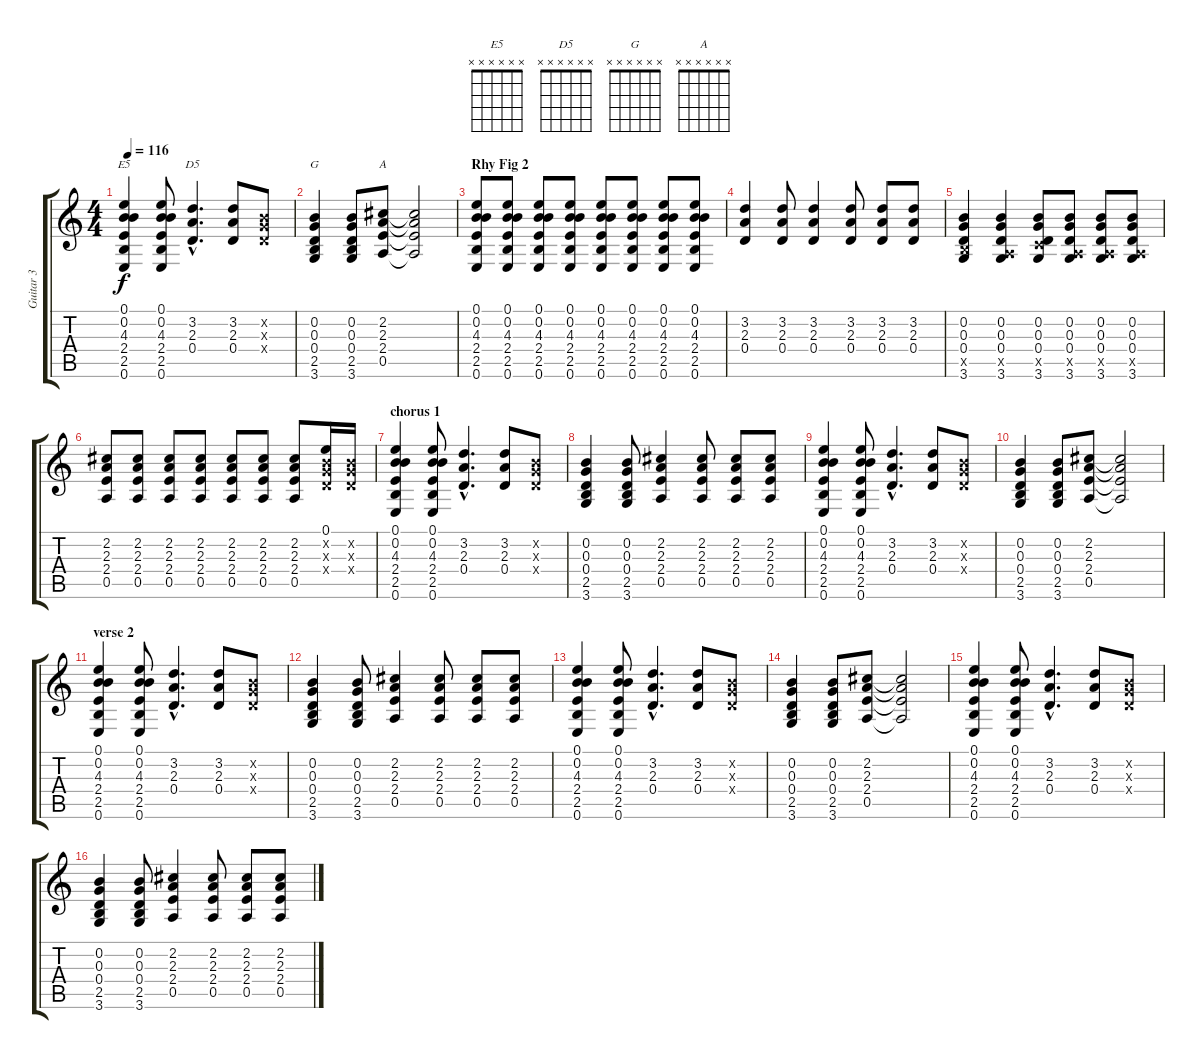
\track ("Guitar 3" "Guitar 3") {instrument electricguitarclean}
\staff {score tabs}
\tuning (E4 B3 G3 D3 A2 E2) {hide}
\chord ("E5" x x x x x x) {firstfret 0}
\chord ("D5" x x x x x x) {firstfret 0}
\chord ("G" x x x x x x) {firstfret 0}
\chord ("A" x x x x x x) {firstfret 0}
\ts (4 4)
\tempo 116
\clef g2
\ks c
(0.1 0.2 4.3 2.4 2.5 0.6).4{ch "E5" dy f} (0.1 0.2 4.3 2.4 2.5 0.6).8 (3.2{hac} 2.3{hac} 0.4{hac}).4{d ch "D5"} (3.2 2.3 0.4).8 (0.2{x} 0.3{x} 0.4{x}).8 |
(0.2 0.3 0.4 2.5 3.6).4{ch "G"} (0.2 0.3 0.4 2.5 3.6).8 (2.2 2.3 2.4 0.5).8{ch "A"} (2.2{t} 2.3{t} 2.4{t} 0.5{t}).2 |
\section ("" "Rhy Fig 2")
(0.1 0.2 4.3 2.4 2.5 0.6).8 (0.1 0.2 4.3 2.4 2.5 0.6).8 (0.1 0.2 4.3 2.4 2.5 0.6).8 (0.1 0.2 4.3 2.4 2.5 0.6).8 (0.1 0.2 4.3 2.4 2.5 0.6).8 (0.1 0.2 4.3 2.4 2.5 0.6).8 (0.1 0.2 4.3 2.4 2.5 0.6).8 (0.1 0.2 4.3 2.4 2.5 0.6).8 |
(3.2 2.3 0.4).4 (3.2 2.3 0.4).8 (3.2 2.3 0.4).4 (3.2 2.3 0.4).8 (3.2 2.3 0.4).8 (3.2 2.3 0.4).8 |
(0.2 0.3 0.4 2.5{x} 3.6).4 (0.2 0.3 0.4 0.5{x} 3.6).4 (0.2 0.3 0.4 3.5{x} 3.6).8 (0.2 0.3 0.4 0.5{x} 3.6).8 (0.2 0.3 0.4 0.5{x} 3.6).8 (0.2 0.3 0.4 0.5{x} 3.6).8 |
(2.2 2.3 2.4 0.5).8 (2.2 2.3 2.4 0.5).8 (2.2 2.3 2.4 0.5).8 (2.2 2.3 2.4 0.5).8 (2.2 2.3 2.4 0.5).8 (2.2 2.3 2.4 0.5).8 (2.2 2.3 2.4 0.5).8 (0.1 0.2{x} 0.3{x} 0.4{x}).16 (0.2{x} 0.3{x} 0.4{x}).16 |
\section ("" "chorus 1")
(0.1 0.2 4.3 2.4 2.5 0.6).4 (0.1 0.2 4.3 2.4 2.5 0.6).8 (3.2{hac} 2.3{hac} 0.4{hac}).4{d} (3.2 2.3 0.4).8 (0.2{x} 0.3{x} 0.4{x}).8 |
(0.2 0.3 0.4 2.5 3.6).4 (0.2 0.3 0.4 2.5 3.6).8 (2.2 2.3 2.4 0.5).4 (2.2 2.3 2.4 0.5).8 (2.2 2.3 2.4 0.5).8 (2.2 2.3 2.4 0.5).8 |
(0.1 0.2 4.3 2.4 2.5 0.6).4 (0.1 0.2 4.3 2.4 2.5 0.6).8 (3.2{hac} 2.3{hac} 0.4{hac}).4{d} (3.2 2.3 0.4).8 (0.2{x} 0.3{x} 0.4{x}).8 |
(0.2 0.3 0.4 2.5 3.6).4 (0.2 0.3 0.4 2.5 3.6).8 (2.2 2.3 2.4 0.5).8 (2.2{t} 2.3{t} 2.4{t} 0.5{t}).2 |
\section ("" "verse 2")
(0.1 0.2 4.3 2.4 2.5 0.6).4 (0.1 0.2 4.3 2.4 2.5 0.6).8 (3.2{hac} 2.3{hac} 0.4{hac}).4{d} (3.2 2.3 0.4).8 (0.2{x} 0.3{x} 0.4{x}).8 |
(0.2 0.3 0.4 2.5 3.6).4 (0.2 0.3 0.4 2.5 3.6).8 (2.2 2.3 2.4 0.5).4 (2.2 2.3 2.4 0.5).8 (2.2 2.3 2.4 0.5).8 (2.2 2.3 2.4 0.5).8 |
(0.1 0.2 4.3 2.4 2.5 0.6).4 (0.1 0.2 4.3 2.4 2.5 0.6).8 (3.2{hac} 2.3{hac} 0.4{hac}).4{d} (3.2 2.3 0.4).8 (0.2{x} 0.3{x} 0.4{x}).8 |
(0.2 0.3 0.4 2.5 3.6).4 (0.2 0.3 0.4 2.5 3.6).8 (2.2 2.3 2.4 0.5).8 (2.2{t} 2.3{t} 2.4{t} 0.5{t}).2 |
(0.1 0.2 4.3 2.4 2.5 0.6).4 (0.1 0.2 4.3 2.4 2.5 0.6).8 (3.2{hac} 2.3{hac} 0.4{hac}).4{d} (3.2 2.3 0.4).8 (0.2{x} 0.3{x} 0.4{x}).8 |
(0.2 0.3 0.4 2.5 3.6).4 (0.2 0.3 0.4 2.5 3.6).8 (2.2 2.3 2.4 0.5).4 (2.2 2.3 2.4 0.5).8 (2.2 2.3 2.4 0.5).8 (2.2 2.3 2.4 0.5).8
